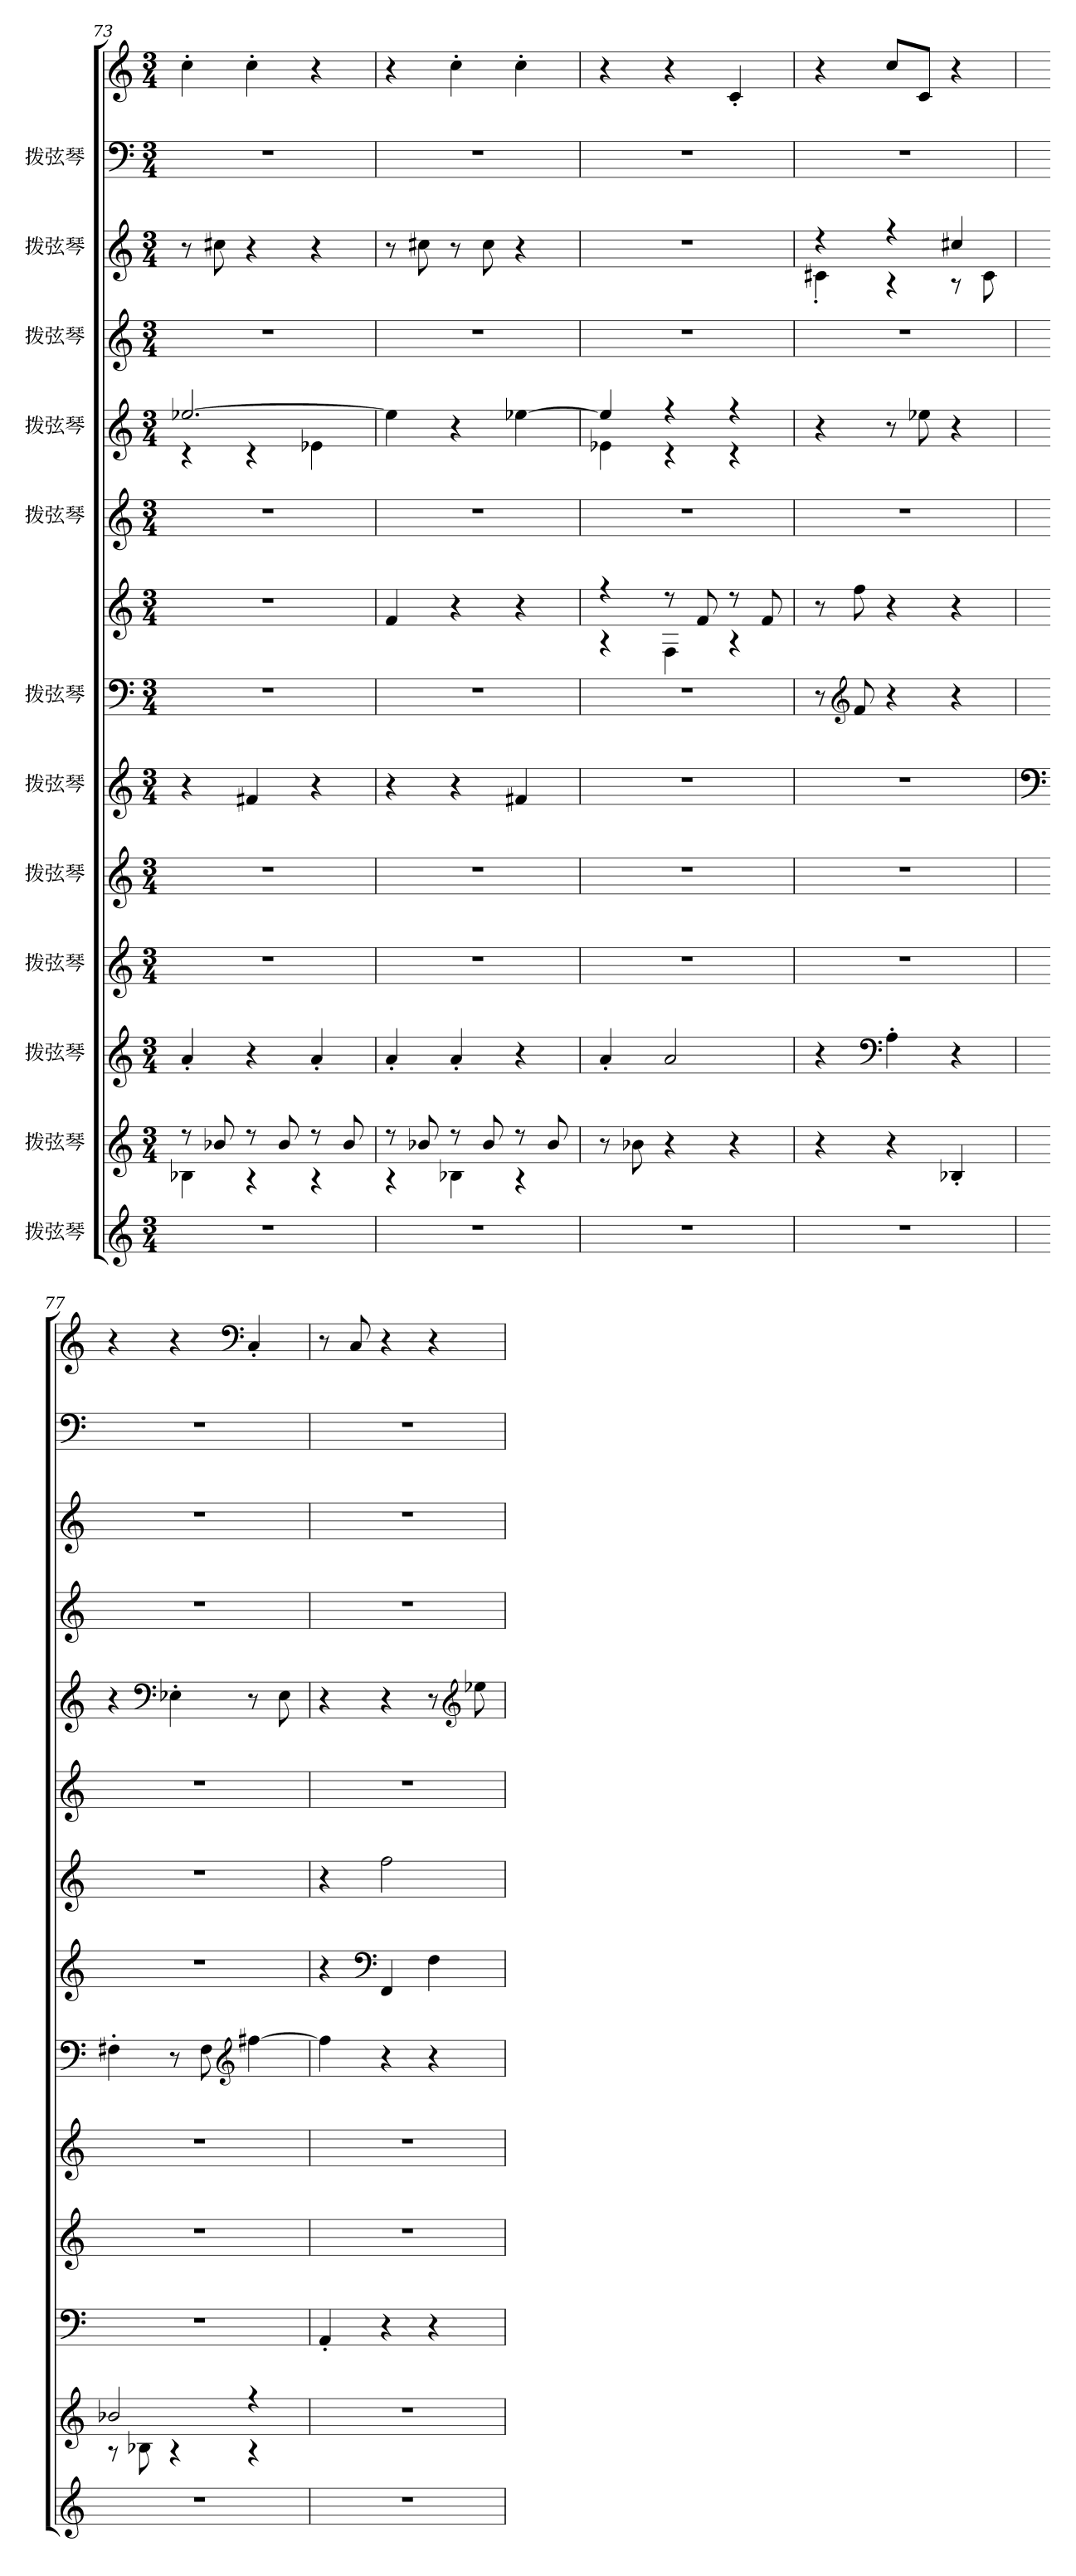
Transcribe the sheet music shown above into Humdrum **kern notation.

**kern	**kern	**kern	**kern	**kern	**kern	**kern	**kern	**kern	**kern	**kern	**kern	**kern	**kern
*part12	*part11	*part10	*part9	*part8	*part7	*part6	*part6	*part5	*part4	*part3	*part2	*part1	*part1
*staff14	*staff13	*staff12	*staff11	*staff10	*staff9	*staff8	*staff7	*staff6	*staff5	*staff4	*staff3	*staff2	*staff1
*I"拨弦琴	*I"拨弦琴	*I"拨弦琴	*I"拨弦琴	*I"拨弦琴	*I"拨弦琴	*I"拨弦琴	*	*I"拨弦琴	*I"拨弦琴	*I"拨弦琴	*I"拨弦琴	*I"拨弦琴	*
*clefG2	*clefG2	*clefG2	*clefG2	*clefG2	*clefG2	*clefF4	*clefG2	*clefG2	*clefG2	*clefG2	*clefG2	*clefF4	*clefG2
*k[]	*k[]	*k[]	*k[]	*k[]	*k[]	*k[]	*k[]	*k[]	*k[]	*k[]	*k[]	*k[]	*k[]
*M3/4	*M3/4	*M3/4	*M3/4	*M3/4	*M3/4	*M3/4	*M3/4	*M3/4	*M3/4	*M3/4	*M3/4	*M3/4	*M3/4
=73	=73	=73	=73	=73	=73	=73	=73	=73	=73	=73	=73	=73	=73
*	*^	*	*	*	*	*	*	*	*^	*	*	*	*
2.r	8r	4B-X\	4a'/	2.r	2.r	4r	2.r	2.r	2.r	[2.ee-X/	4r	2.r	8r	2.r	4cc'\
.	8b-X/	.	.	.	.	.	.	.	.	.	.	.	8cc#X\	.	.
.	8r	4r	4r	.	.	4f#X/	.	.	.	.	4r	.	4r	.	4cc'\
.	8b-/	.	.	.	.	.	.	.	.	.	.	.	.	.	.
.	8r	4r	4a'/	.	.	4r	.	.	.	.	4e-X\	.	4r	.	4r
.	8b-/	.	.	.	.	.	.	.	.	.	.	.	.	.	.
*	*	*	*	*	*	*	*	*	*	*v	*v	*	*	*	*
=74	=74	=74	=74	=74	=74	=74	=74	=74	=74	=74	=74	=74	=74	=74
2.r	8r	4r	4a'/	2.r	2.r	4r	2.r	4f/	2.r	4ee-\]	2.r	8r	2.r	4r
.	8b-X/	.	.	.	.	.	.	.	.	.	.	8cc#X\	.	.
.	8r	4B-X\	4a'/	.	.	4r	.	4r	.	4r	.	8r	.	4cc'\
.	8b-/	.	.	.	.	.	.	.	.	.	.	8cc#\	.	.
.	8r	4r	4r	.	.	4f#X/	.	4r	.	[4ee-X\	.	4r	.	4cc'\
.	8b-/	.	.	.	.	.	.	.	.	.	.	.	.	.
*	*v	*v	*	*	*	*	*	*	*	*	*	*	*	*
!!LO:PB:g=z
=75	=75	=75	=75	=75	=75	=75	=75	=75	=75	=75	=75	=75	=75
*	*	*	*	*	*	*	*^	*	*^	*	*	*	*
2.r	8r	4a'/	2.r	2.r	2.r	2.r	4r	4r	2.r	4ee-/]	4e-X\	2.r	2.r	2.r	4r
.	8b-X\	.	.	.	.	.	.	.	.	.	.	.	.	.	.
.	4r	2a/	.	.	.	.	8r	4F\	.	4r	4r	.	.	.	4r
.	.	.	.	.	.	.	8f/	.	.	.	.	.	.	.	.
.	4r	.	.	.	.	.	8r	4r	.	4r	4r	.	.	.	4c'/
.	.	.	.	.	.	.	8f/	.	.	.	.	.	.	.	.
*	*	*	*	*	*	*	*v	*v	*	*v	*v	*	*	*	*
=76	=76	=76	=76	=76	=76	=76	=76	=76	=76	=76	=76	=76	=76
*	*	*	*	*	*	*	*	*	*	*	*^	*	*
2.r	4r	4r	2.r	2.r	2.r	8r	8r	2.r	4r	2.r	4r	4c#X'\	2.r	4r
*	*	*	*	*	*	*clefG2	*	*	*	*	*	*	*	*
.	.	.	.	.	.	8f/	8ff\	.	.	.	.	.	.	.
*	*	*clefF4	*	*	*	*	*	*	*	*	*	*	*	*
.	4r	4A'\	.	.	.	4r	4r	.	8r	.	4r	4r	.	8cc/L
.	.	.	.	.	.	.	.	.	8ee-X\	.	.	.	.	8c/J
.	4B-X'/	4r	.	.	.	4r	4r	.	4r	.	4cc#X/	8r	.	4r
.	.	.	.	.	.	.	.	.	.	.	.	8c#\	.	.
*	*	*	*	*	*	*	*	*	*	*	*v	*v	*	*
=77	=77	=77	=77	=77	=77	=77	=77	=77	=77	=77	=77	=77	=77
*	*	*	*	*	*clefF4	*	*	*	*	*	*	*	*
*	*^	*	*	*	*	*	*	*	*	*	*	*	*
2.r	2b-X/	8r	2.r	2.r	2.r	4F#X'\	2.r	2.r	2.r	4r	2.r	2.r	2.r	4r
.	.	8B-X\	.	.	.	.	.	.	.	.	.	.	.	.
*	*	*	*	*	*	*	*	*	*	*clefF4	*	*	*	*
.	.	4r	.	.	.	8r	.	.	.	4E-X'\	.	.	.	4r
.	.	.	.	.	.	8F#\	.	.	.	.	.	.	.	.
*	*	*	*	*	*	*clefG2	*	*	*	*	*	*	*	*clefF4
.	4r	4r	.	.	.	[4ff#X\	.	.	.	8r	.	.	.	4C'/
.	.	.	.	.	.	.	.	.	.	8E-\	.	.	.	.
*	*v	*v	*	*	*	*	*	*	*	*	*	*	*	*
=78	=78	=78	=78	=78	=78	=78	=78	=78	=78	=78	=78	=78	=78
2.r	2.r	4AA'/	2.r	2.r	4ff#\]	4r	4r	2.r	4r	2.r	2.r	2.r	8r
.	.	.	.	.	.	.	.	.	.	.	.	.	8C/
*	*	*	*	*	*	*clefF4	*	*	*	*	*	*	*
.	.	4r	.	.	4r	4FF/	2ff\	.	4r	.	.	.	4r
.	.	4r	.	.	4r	4F\	.	.	8r	.	.	.	4r
*	*	*	*	*	*	*	*	*	*clefG2	*	*	*	*
.	.	.	.	.	.	.	.	.	8ee-X\	.	.	.	.
=	=	=	=	=	=	=	=	=	=	=	=	=	=
*-	*-	*-	*-	*-	*-	*-	*-	*-	*-	*-	*-	*-	*-
